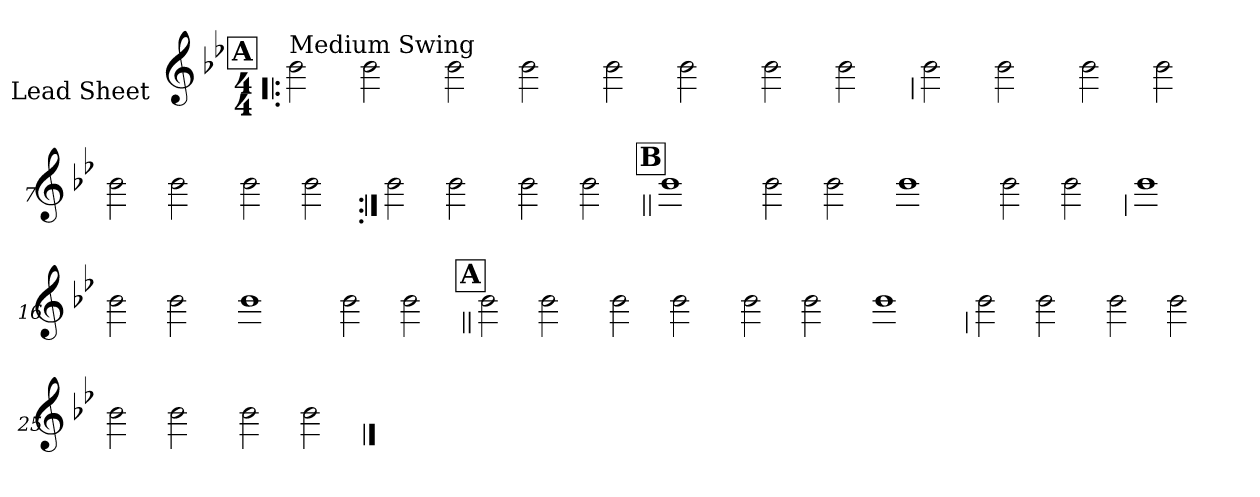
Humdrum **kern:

**kern
*part1
*staff1
*I"Lead Sheet
*stria0
*clefG2
*k[b-e-]
*B-:
*M4/4
!!LO:REH:place=s1:a:t=A
=1!|:
!LO:TX:a:t=Medium Swing
2b-
2b-
=2-
2b-
2b-
=3-
2b-
2b-
=4-
2b-
2b-
!!LO:LB:g=z
=5
2b-
2b-
=6-
2b-
2b-
=7-
2b-
2b-
=8-
2b-
2b-
!!LO:LB:g=z
=9:|!
2b-
2b-
=10-
2b-
2b-
!!LO:LB:g=z
!!LO:REH:place=s1:a:t=B
=11||
1b-
=12-
2b-
2b-
=13-
1b-
=14-
2b-
2b-
!!LO:LB:g=z
=15
1b-
=16-
2b-
2b-
=17-
1b-
=18-
2b-
2b-
!!LO:LB:g=z
!!LO:REH:place=s1:a:t=A
=19||
2b-
2b-
=20-
2b-
2b-
=21-
2b-
2b-
=22-
1b-
!!LO:LB:g=z
=23
2b-
2b-
=24-
2b-
2b-
=25-
2b-
2b-
=26-
2b-
2b-
==
*-
